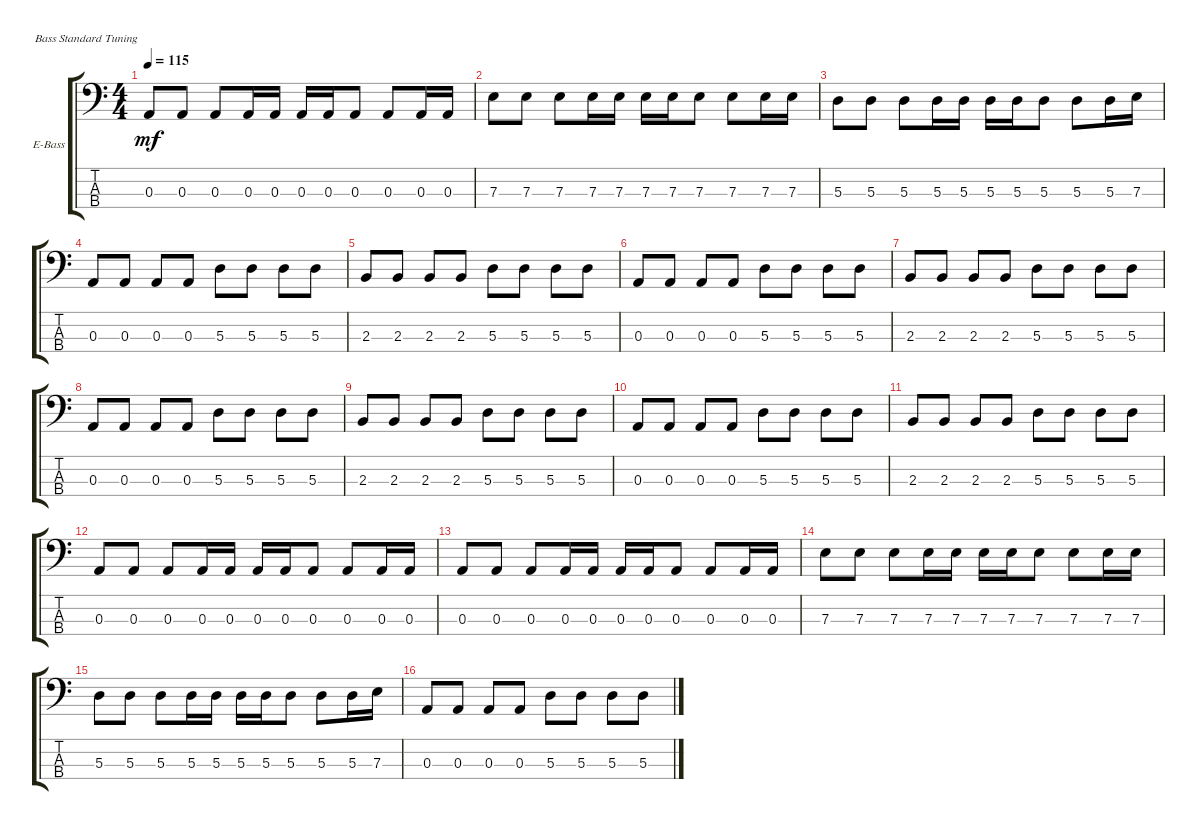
\defaultSystemsLayout 4
\bracketExtendMode groupsimilarinstruments
\firstSystemTrackNameOrientation horizontal
\otherSystemsTrackNameOrientation horizontal
\track ("Electric Bass" "E-Bass") {instrument electricbassfinger}
\staff {score tabs}
\tuning (G2 D2 A1 E1)
\ts (4 4)
\tempo 115
\clef f4
\scale
0.333333
\ks c
0.3.8{dy mf} 0.3.8 0.3.8 0.3.16 0.3.16 0.3.16 0.3.16 0.3.8 0.3.8 0.3.16 0.3.16 |
\scale
0.333333 7.3.8 7.3.8 7.3.8 7.3.16 7.3.16 7.3.16 7.3.16 7.3.8 7.3.8 7.3.16 7.3.16 |
\scale
0.333333 5.3.8 5.3.8 5.3.8 5.3.16 5.3.16 5.3.16 5.3.16 5.3.8 5.3.8 5.3.16 7.3.16 |
\scale
0.333333 0.3.8 0.3.8 0.3.8 0.3.8 5.3.8 5.3.8 5.3.8 5.3.8 |
\scale
0.333333 2.3.8 2.3.8 2.3.8 2.3.8 5.3.8 5.3.8 5.3.8 5.3.8 |
\scale
0.333333 0.3.8 0.3.8 0.3.8 0.3.8 5.3.8 5.3.8 5.3.8 5.3.8 |
\scale
0.333333 2.3.8 2.3.8 2.3.8 2.3.8 5.3.8 5.3.8 5.3.8 5.3.8 |
\scale
0.333333 0.3.8 0.3.8 0.3.8 0.3.8 5.3.8 5.3.8 5.3.8 5.3.8 |
\scale
0.333333 2.3.8 2.3.8 2.3.8 2.3.8 5.3.8 5.3.8 5.3.8 5.3.8 |
\scale
0.333333 0.3.8 0.3.8 0.3.8 0.3.8 5.3.8 5.3.8 5.3.8 5.3.8 |
\scale
0.333333 2.3.8 2.3.8 2.3.8 2.3.8 5.3.8 5.3.8 5.3.8 5.3.8 |
\scale
0.333333 0.3.8 0.3.8 0.3.8 0.3.16 0.3.16 0.3.16 0.3.16 0.3.8 0.3.8 0.3.16 0.3.16 |
\scale
0.333333 0.3.8 0.3.8 0.3.8 0.3.16 0.3.16 0.3.16 0.3.16 0.3.8 0.3.8 0.3.16 0.3.16 |
\scale
0.333333 7.3.8 7.3.8 7.3.8 7.3.16 7.3.16 7.3.16 7.3.16 7.3.8 7.3.8 7.3.16 7.3.16 |
\scale
0.333333 5.3.8 5.3.8 5.3.8 5.3.16 5.3.16 5.3.16 5.3.16 5.3.8 5.3.8 5.3.16 7.3.16 |
\scale
0.333333 0.3.8 0.3.8 0.3.8 0.3.8 5.3.8 5.3.8 5.3.8 5.3.8
